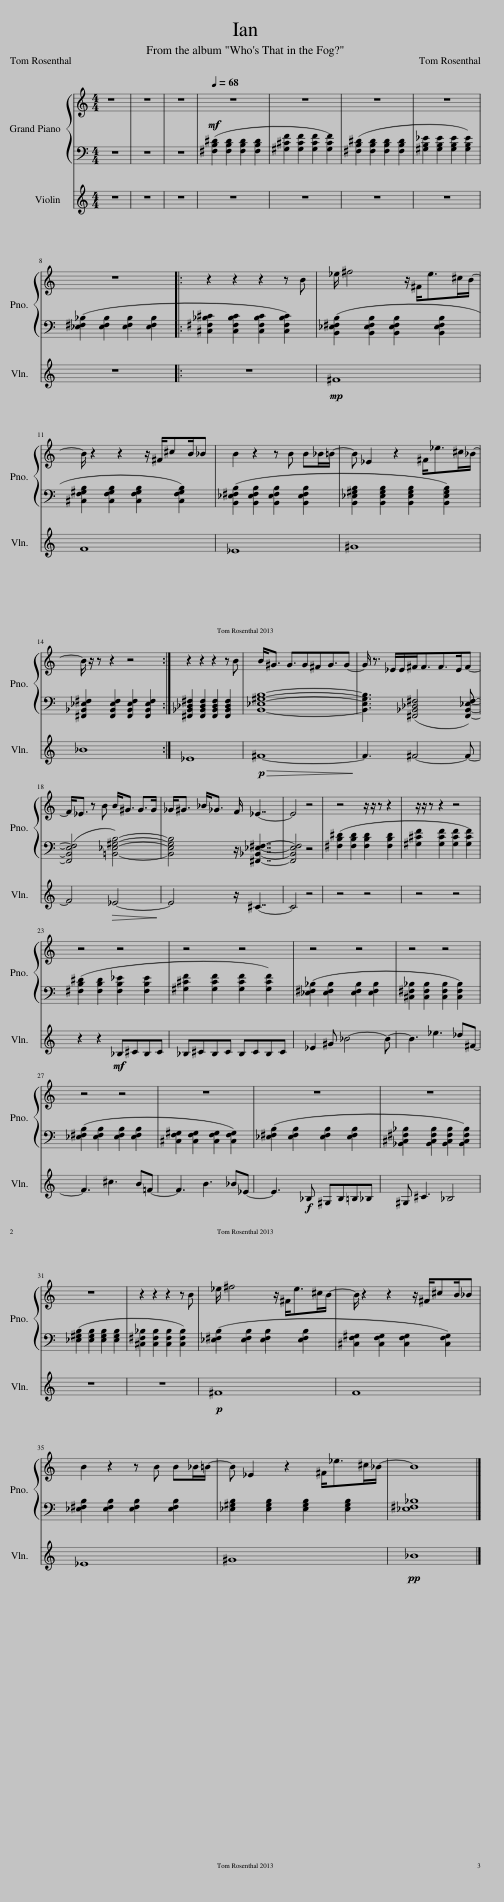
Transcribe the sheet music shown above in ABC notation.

X:1
%%score { 1 | 2 } 3
L:1/8
M:4/4
I:linebreak $
K:C
V:1 treble
V:2 bass
V:3 treble
V:1
 z8 | z8 | z8 |[Q:1/4=68]!mf! z8 | z8 | %5
 z8 | z8 |$ z8 |: z2 z2 z2 z B | _e/ ^f4 z/ ^F<e^c/B/- |$ %10
 B/ z2 z2 z/ ^F/^cB/_B | B2 z2 z B B_B/=B/- | B _E2 z2 ^F<_e^c/_B/- |$ B/ z/ z z2 z4 :| z2 z2 z2 z B | %15
 B<^G G3/2G^FG3/2G- | G/ z3/2 _E/E/^F<FF>EF- |$ F<_E z B B<^G G>G | _G<^G _B<_G F/ _E7/2- | E4 z4 | %20
 z4 z/ z/ z z2 | z/ z/ z z2 z4 |$ z4 z4 | z4 z4 | z4 z4 | %25
 z4 z4 |$ z4 z4 | z8 | z8 | z8 |$ %30
 z8 | z2 z2 z2 z B | _e/ ^f4 z/ ^F<e^c/B/- | B/ z2 z2 z/ ^F/^cB/_B |$ B2 z2 z B B_B/=B/- | %35
 B _E2 z2 ^F<_e^c/_B/- | B8 |] %37
V:2
 z8 | z8 | z8 | ([^F,B,^D]2 [F,B,D]2 [F,B,D]2 [F,B,D]2 | [^G,^CF]2 [G,CF]2 [G,CF]2 [G,CF]2) | %5
 ([^F,B,^D]2 [F,B,D]2 [F,B,D]2 [F,B,D]2 | [^G,B,_E]2 [G,B,E]2 [G,B,E]2 [G,B,E]2) |$ ([_E,^F,_B,]2 [E,F,B,]2 [E,F,B,]2 [E,F,B,]2 |: [^C,^F,_B,^C]2 [C,F,B,C]2 [C,F,B,C]2 [C,F,B,C]2) | ([B,,_E,^F,B,]2 [B,,E,F,B,]2 [B,,E,F,B,]2 [B,,E,F,B,]2 |$ %10
 [^C,F,^G,B,]2 [C,F,G,B,]2 [C,F,G,B,]2 [C,F,G,B,]2) | ([B,,_E,^F,B,]2 [B,,E,F,B,]2 [B,,E,F,B,]2 [B,,E,F,B,]2 | [B,,_E,^G,B,]2 [B,,E,G,B,]2 [B,,E,G,B,]2 [B,,E,G,B,]2) |$ [^F,,_B,,_E,^F,]2 [F,,B,,E,F,]2 [F,,B,,E,F,]2 [F,,B,,E,F,]2 :| [^F,,_B,,_D,^F,]2 [F,,B,,D,F,]2 [F,,B,,D,F,]2 [F,,B,,D,F,]2 | %15
 [B,,_E,^G,B,]8- | [B,,E,G,B,]3 ([^F,,_B,,_D,^F,]4 [F,,B,,_E,F,]-) |$ ([F,,B,,E,F,]4 [=B,,_E,^G,B,]4-) | [B,,E,G,B,]4 z/ [^F,,_B,,_E,^F,]7/2- | [F,,B,,E,F,]4 z4 | %20
 ([^F,B,^D]2 [F,B,D]2 [F,B,D]2 [F,B,D]2 | [^G,^CF]2 [G,CF]2 [G,CF]2 [G,CF]2) |$ ([^F,B,^D]2 [F,B,D]2 [F,B,_E]2 [F,B,E]2 | [^G,^CF]2 [G,CF]2 [G,CF]2 [G,CF]2) | ([_E,^F,_B,]2 [E,F,B,]2 [E,F,B,]2 [E,F,B,]2 | %25
 [^C,^F,_B,]2 [C,F,B,]2 [C,F,B,]2 [C,F,B,]2) |$ ([_E,^F,B,]2 [E,F,B,]2 [E,F,B,]2 [E,F,B,]2 | [^C,F,^G,]2 [C,F,G,]2 [C,F,G,]2 [C,F,G,]2) | ([_E,^F,B,]2 [E,F,B,]2 [E,F,B,]2 [E,F,B,]2 | [_B,,^C,^F,_B,]2 [B,,C,F,B,]2 [B,,C,F,B,]2 [B,,C,F,B,]2) |$ %30
 ([_E,^G,B,]2 [E,G,B,]2 [E,G,B,]2 [E,G,B,]2 | [^C,^F,_B,]2 [C,F,B,]2 [C,F,B,]2 [C,F,B,]2) | ([_E,^F,B,]2 [E,F,B,]2 [E,F,B,]2 [E,F,B,]2 | [^C,F,^G,]2 [C,F,G,]2 [C,F,G,]2 [C,F,G,]2) |$ [_E,^F,B,]2 [E,F,B,]2 [E,F,B,]2 [E,F,B,]2 | %35
 [_E,^G,B,]2 [E,G,B,]2 [E,G,B,]2 [E,G,B,]2 | [_E,^F,_B,]8 |] %37
V:3
 z8 | z8 | z8 | z8 | z8 | %5
 z8 | z8 |$ z8 |: z8 |!mp! ^F8 |$ %10
 F8 | _E8 | ^G8 |$ _B8 :| _E8 | %15
!p!!>(! ^F8-!>)! | F3 ^F4- F- |$ F4!>(! _E4-!>)! | E4 z/ ^C7/2- | C4 z4 | %20
 z4 z4 | z4 z4 |$ z2 z2!mf! _B,^CB,C | _B,^CB,C B,CB,C | _E2 ^G _B4- B- | %25
 B3 _e3 _d^F- |$ F3 ^c3 B=F- | F3 B3 _B_E- | E3!f! _B, ^G,B,=B,_B, | ^G, ^C3 _B,4 |$ %30
 z8 | z8 |!p! ^F8 | F8 |$ _E8 | %35
 ^G8 |!pp! _B8 |] %37
